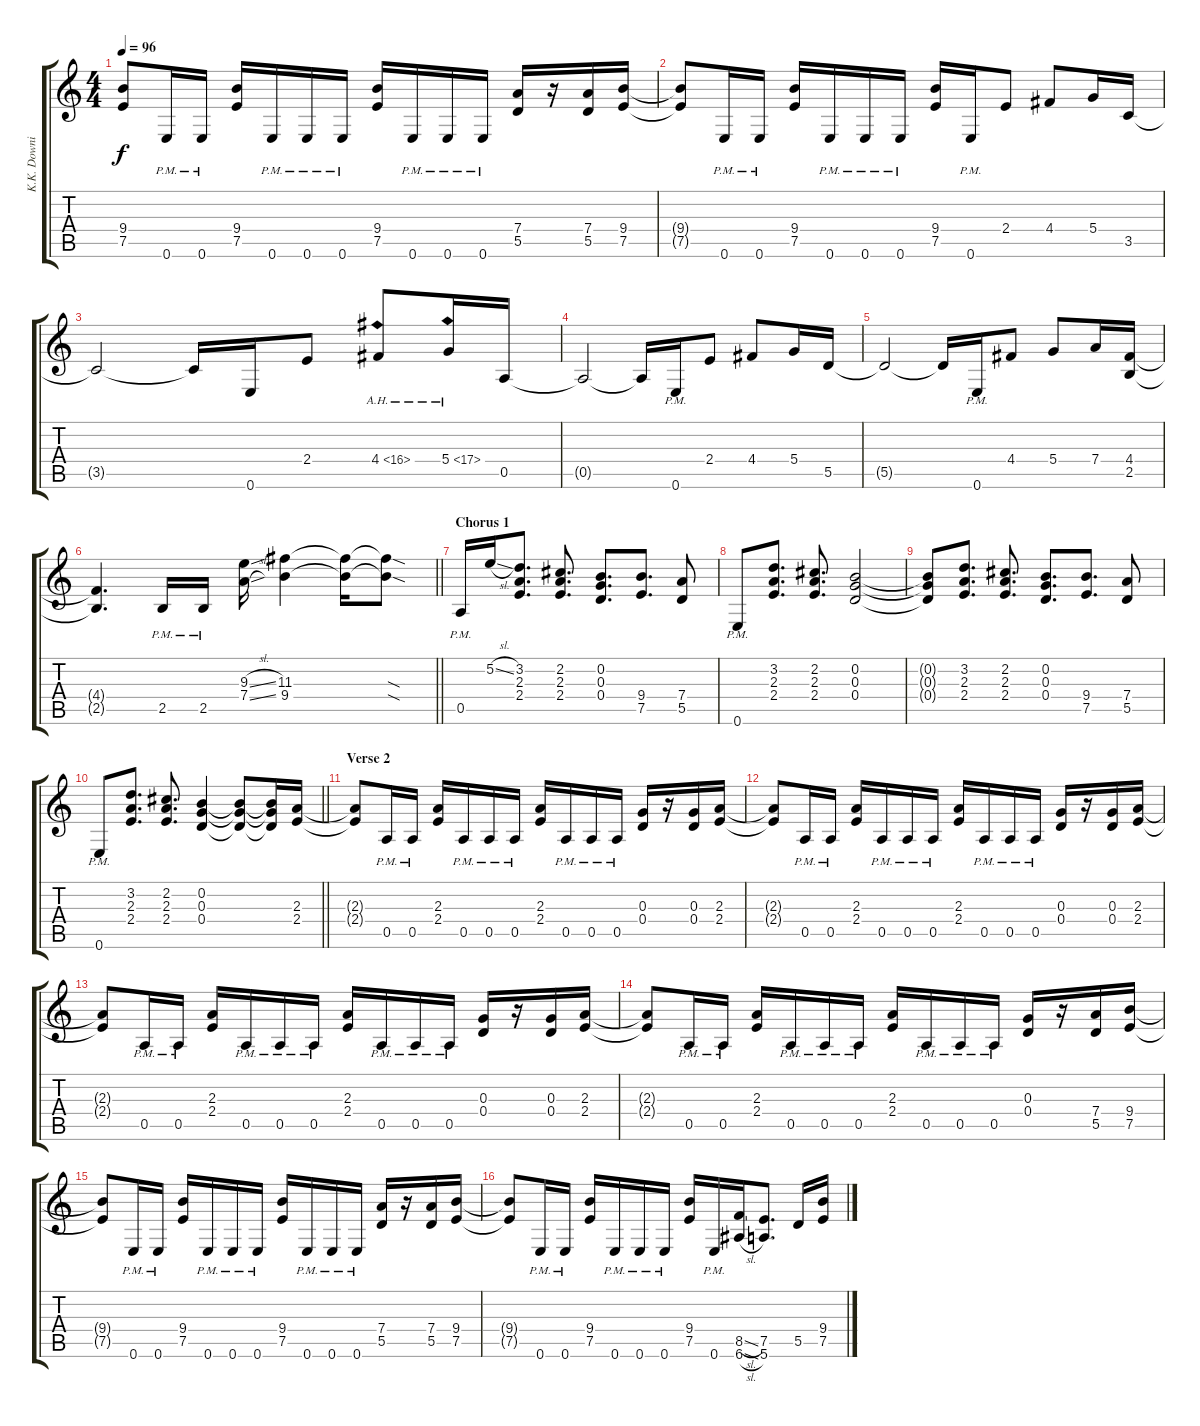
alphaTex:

\track ("K.K. Downing" "K.K. Downi") {instrument distortionguitar}
\staff {score tabs}
\tuning (E4 B3 G3 D3 A2 E2) {hide}
\ts (4 4)
\tempo 96
\clef g2
\ks c
(9.4{t} 7.5{t}).8{dy f} 0.6{pm}.16 0.6{pm}.16 (9.4 7.5).16 0.6{pm}.16 0.6{pm}.16 0.6{pm}.16 (9.4 7.5).16 0.6{pm}.16 0.6{pm}.16 0.6{pm}.16 (7.4 5.5).16 r.16 (7.4 5.5).16 (9.4 7.5).16 |
(9.4{t} 7.5{t}).8 0.6{pm}.16 0.6{pm}.16 (9.4 7.5).16 0.6{pm}.16 0.6{pm}.16 0.6{pm}.16 (9.4 7.5).16 0.6{pm}.16 2.4.8 4.4.8 5.4.16 3.5.16 |
3.5{t}.2 3.5{t}.16 0.6.16 2.4.8 4.4{ah 12}.8 5.4{ah 12}.16 0.5.16 |
0.5{t}.2 0.5{t}.16 0.6{pm}.16 2.4.8 4.4.8 5.4.16 5.5.16 |
5.5{t}.2 5.5{t}.16 0.6{pm}.16 4.4.8 5.4.8 7.4.16 (4.4 2.5).16 |
\barLineRight lightlight
(4.4{t} 2.5{t}).4{d} 2.5{pm}.16 2.5{pm}.16 (9.3{sl} 7.4{sl}).16 (11.3 9.4).4 (11.3{t} 9.4{t}).16 (11.3{sod t} 9.4{sod t}).8 |
\section ("" "Chorus 1")
0.5{pm}.16 5.2{sl}.16 (3.2 2.3 2.4).8{d} (2.2 2.3 2.4).8{d} (0.2 0.3 0.4).8{d} (9.4 7.5).8{d} (7.4 5.5).8 |
0.6{pm}.8 (3.2 2.3 2.4).8{d} (2.2 2.3 2.4).8{d} (0.2 0.3 0.4).2 |
(0.2{t} 0.3{t} 0.4{t}).8 (3.2 2.3 2.4).8{d} (2.2 2.3 2.4).8{d} (0.2 0.3 0.4).8{d} (9.4 7.5).8{d} (7.4 5.5).8 |
\barLineRight lightlight
0.6{pm}.8 (3.2 2.3 2.4).8{d} (2.2 2.3 2.4).8{d} (0.2 0.3 0.4).4 (0.2{t} 0.3{t} 0.4{t}).8 (0.2{t} 0.3{t} 0.4{t}).16 (2.3 2.4).16 |
\section ("" "Verse 2")
(2.3{t} 2.4{t}).8 0.5{pm}.16 0.5{pm}.16 (2.3 2.4).16 0.5{pm}.16 0.5{pm}.16 0.5{pm}.16 (2.3 2.4).16 0.5{pm}.16 0.5{pm}.16 0.5{pm}.16 (0.3 0.4).16 r.16 (0.3 0.4).16 (2.3 2.4).16 |
(2.3{t} 2.4{t}).8 0.5{pm}.16 0.5{pm}.16 (2.3 2.4).16 0.5{pm}.16 0.5{pm}.16 0.5{pm}.16 (2.3 2.4).16 0.5{pm}.16 0.5{pm}.16 0.5{pm}.16 (0.3 0.4).16 r.16 (0.3 0.4).16 (2.3 2.4).16 |
(2.3{t} 2.4{t}).8 0.5{pm}.16 0.5{pm}.16 (2.3 2.4).16 0.5{pm}.16 0.5{pm}.16 0.5{pm}.16 (2.3 2.4).16 0.5{pm}.16 0.5{pm}.16 0.5{pm}.16 (0.3 0.4).16 r.16 (0.3 0.4).16 (2.3 2.4).16 |
(2.3{t} 2.4{t}).8 0.5{pm}.16 0.5{pm}.16 (2.3 2.4).16 0.5{pm}.16 0.5{pm}.16 0.5{pm}.16 (2.3 2.4).16 0.5{pm}.16 0.5{pm}.16 0.5{pm}.16 (0.3 0.4).16 r.16 (7.4 5.5).16 (9.4 7.5).16 |
(9.4{t} 7.5{t}).8 0.6{pm}.16 0.6{pm}.16 (9.4 7.5).16 0.6{pm}.16 0.6{pm}.16 0.6{pm}.16 (9.4 7.5).16 0.6{pm}.16 0.6{pm}.16 0.6{pm}.16 (7.4 5.5).16 r.16 (7.4 5.5).16 (9.4 7.5).16 |
(9.4{t} 7.5{t}).8 0.6{pm}.16 0.6{pm}.16 (9.4 7.5).16 0.6{pm}.16 0.6{pm}.16 0.6{pm}.16 (9.4 7.5).16 0.6{pm}.16 (8.5{sl} 6.6{sl}).16 (7.5 5.6).8{d} 5.5.16 (9.4 7.5).16
